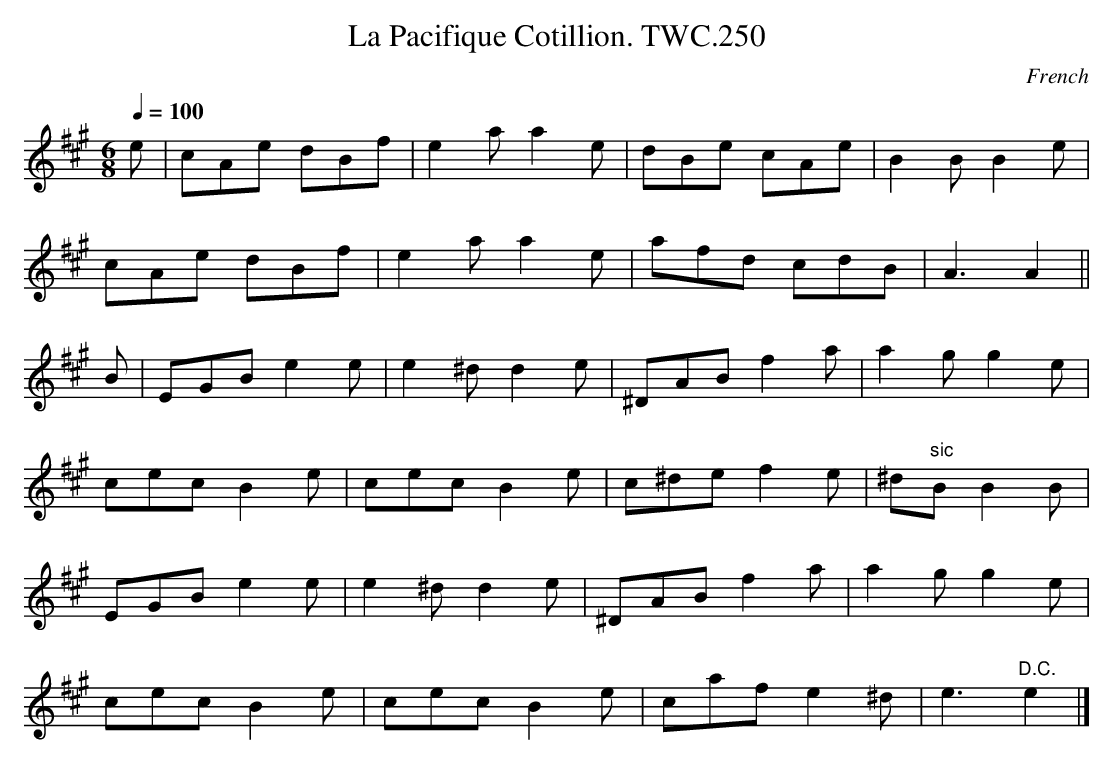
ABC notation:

X:1
T:Pacifique Cotillion. TWC.250, La
M:6/8
L:1/8
Q:1/4=100
C:French
K:A
e|cAe dBf|e2aa2e|dBe cAe|B2BB2e|
cAe dBf|e2aa2e|afd cdB|A3A2||
B|EGBe2e|e2^dd2e|^DAB f2a|a2gg2e|
cec B2e|cecB2e|c^def2e|^d"sic"BB2B|
EGB e2e|e2^dd2e|^DAB f2a|a2gg2e|
cecB2e|cecB2e|cafe2^d|e3"D.C."e2|]
